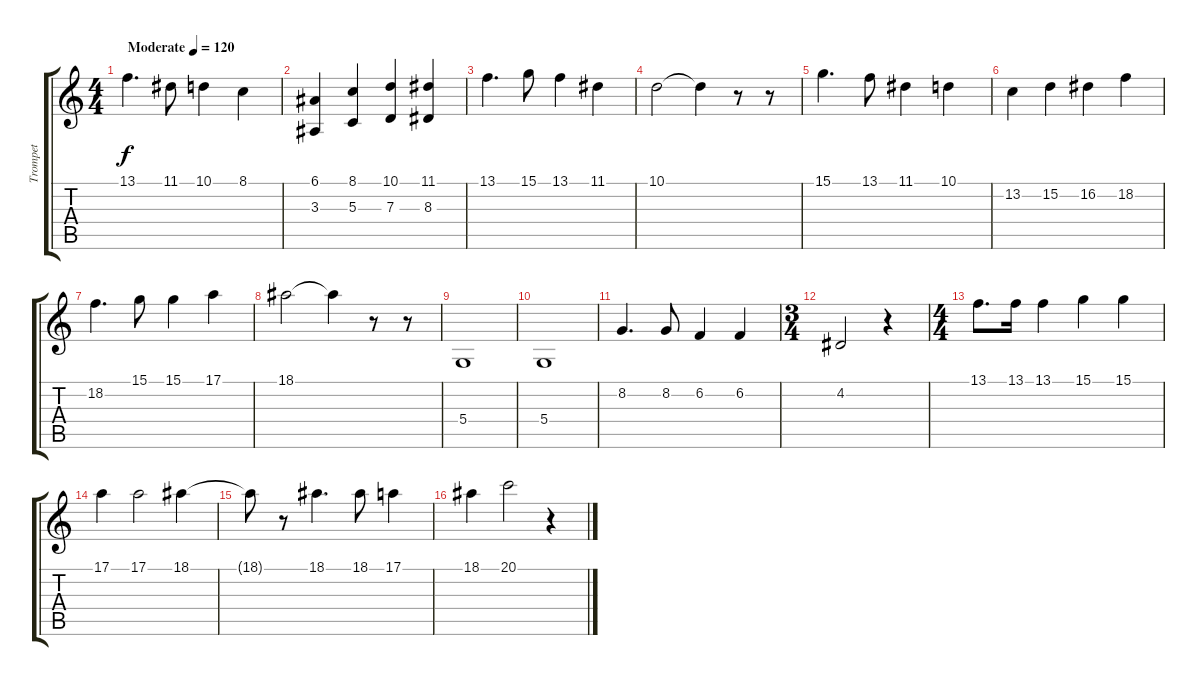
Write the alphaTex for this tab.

\track ("Trompet" "Trompet") {instrument trumpet}
\staff {score tabs}
\tuning (E4 B3 G3 D3 A2 E2) {hide}
\ts (4 4)
\tempo (120 "Moderate")
\clef g2
\ks c
13.1.4{d dy f instrument trumpet} 11.1.8 10.1.4 8.1.4 |
(6.1 3.3).4 (8.1 5.3).4 (10.1 7.3).4 (11.1 8.3).4 |
13.1.4{d} 15.1.8 13.1.4 11.1.4 |
10.1.2 10.1{t}.4 r.8 r.8 |
15.1.4{d} 13.1.8 11.1.4 10.1.4 |
13.2.4 15.2.4 16.2.4 18.2.4 |
18.2.4{d} 15.1.8 15.1.4 17.1.4 |
18.1.2 18.1{t}.4 r.8 r.8 |
5.4.1{volume 0} |
5.4.1 |
8.2.4{d volume 11} 8.2.8 6.2.4 6.2.4 |
\ts (3 4)
4.2.2 r.4 |
\ts (4 4)
13.1.8{d} 13.1.16 13.1.4 15.1.4 15.1.4 |
17.1.4 17.1.2 18.1.4 |
18.1{t}.8 r.8 18.1.4{d} 18.1.8 17.1.4 |
18.1.4 20.1.2 r.4
